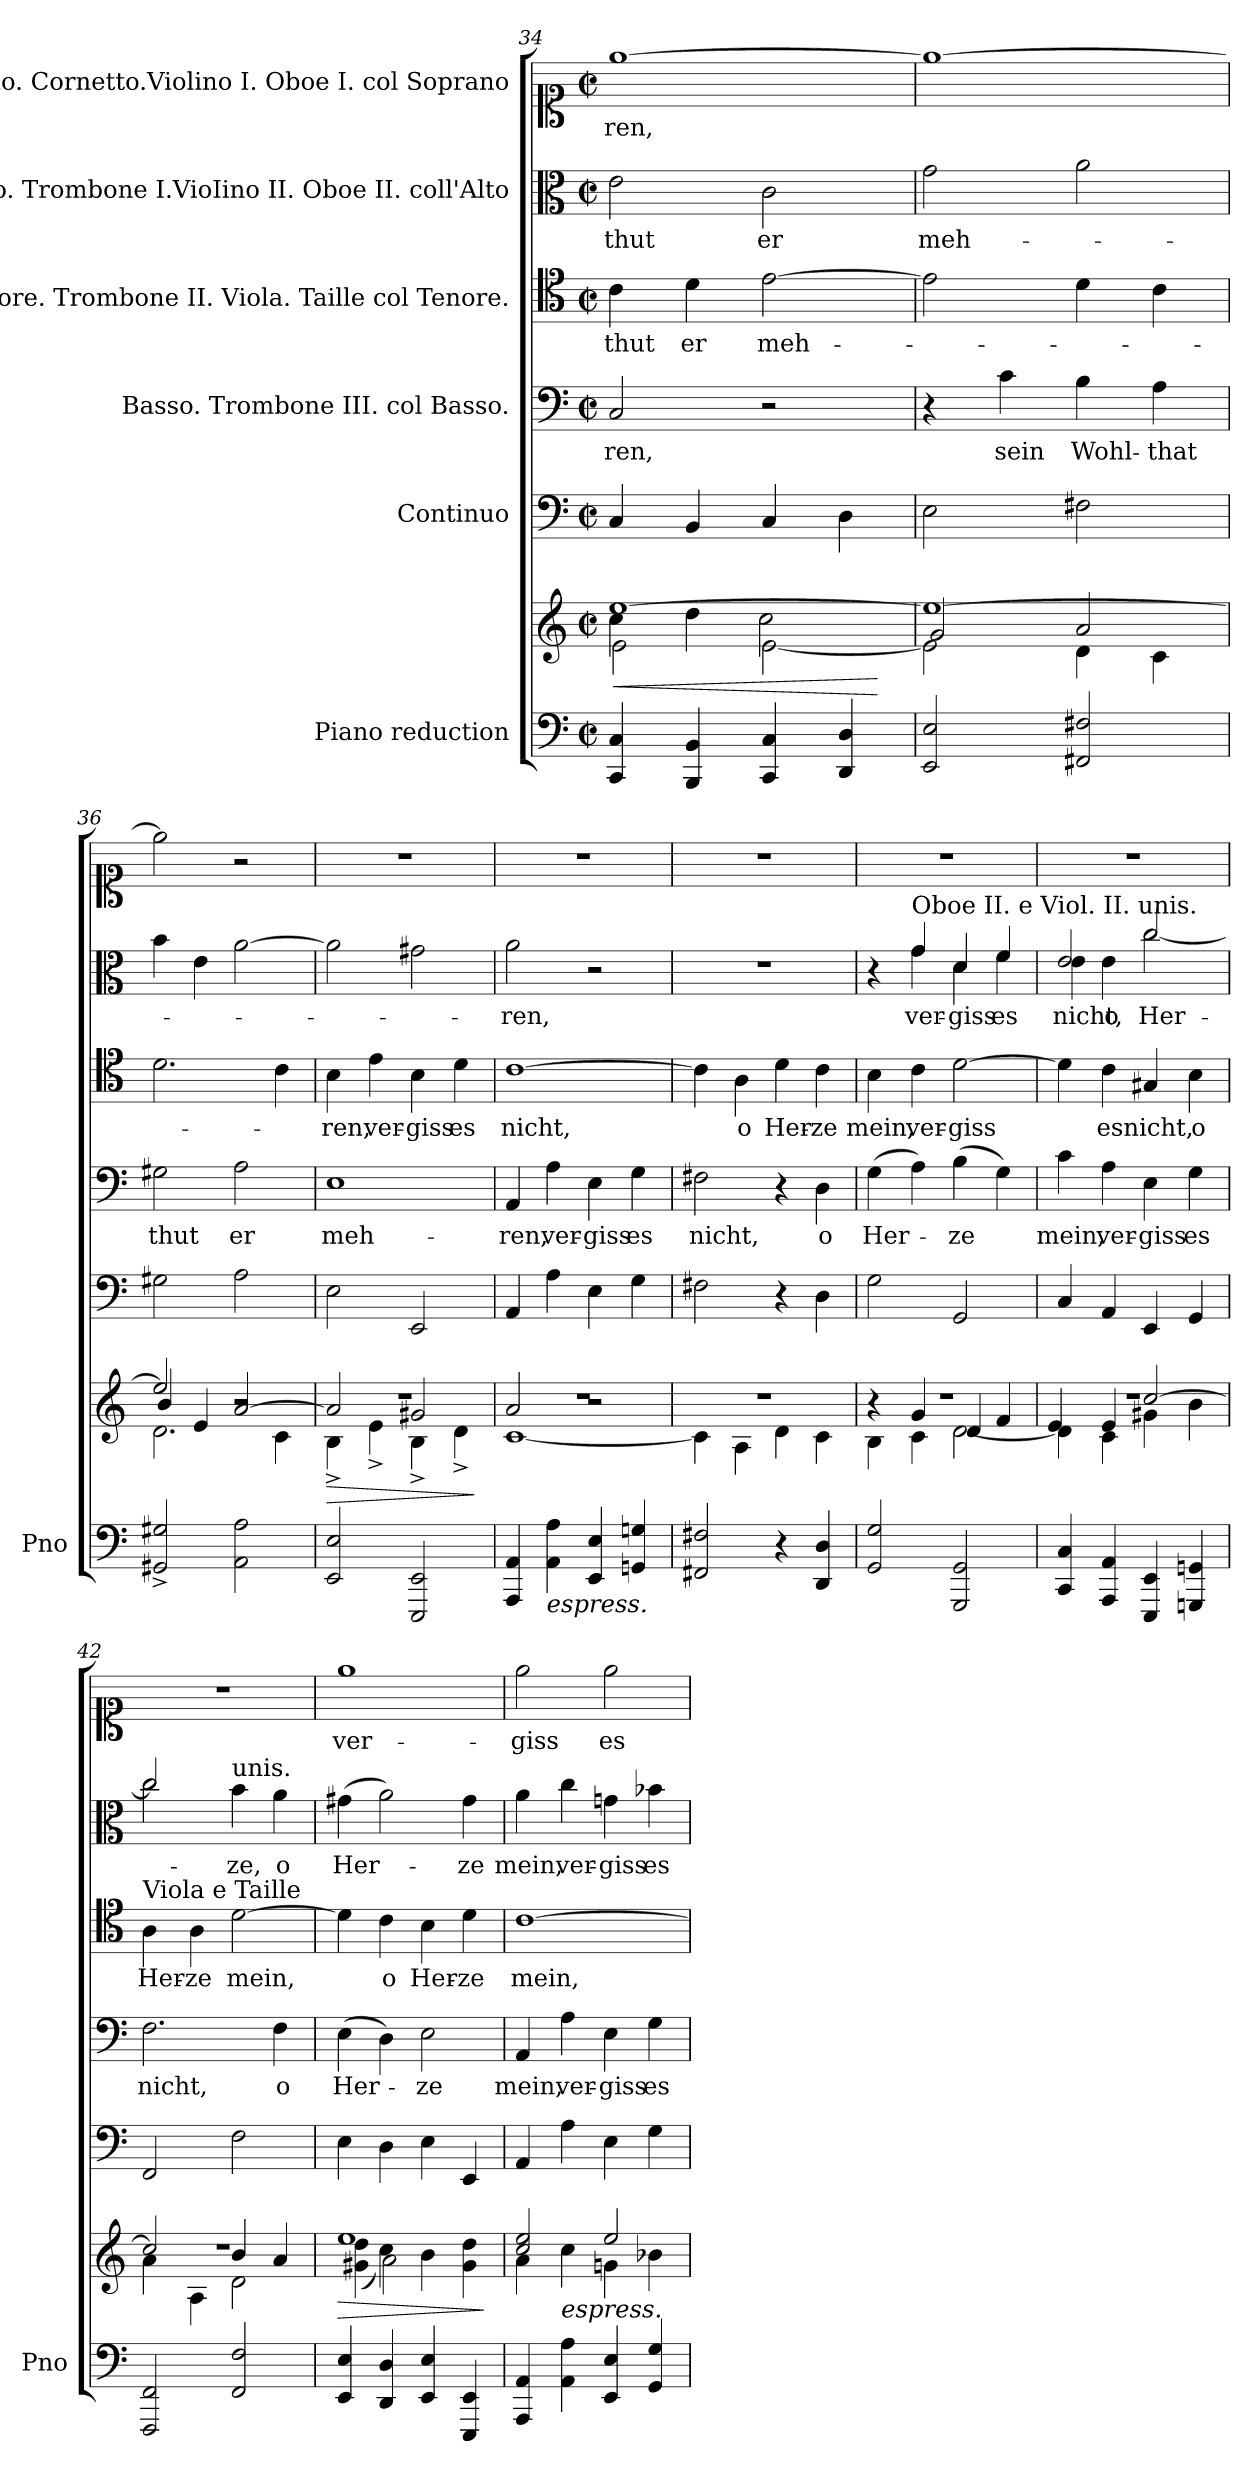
**kern	**kern	**dynam	**kern	**kern	**text	**kern	**text	**kern	**text	**kern	**text
*part6	*part6	*part6	*part5	*part4	*part4	*part3	*part3	*part2	*part2	*part1	*part1
*staff7	*staff6	*staff6/7	*staff5	*staff4	*staff4	*staff3	*staff3	*staff2	*staff2	*staff1	*staff1
*I"Piano reduction	*	*	*I"Continuo	*I"Basso. Trombone III. col Basso.	*	*I"Tenore.  Trombone II. Viola. Taille col Tenore.	*	*I"Alto. Trombone I.VioIino II. Oboe II. coll'Alto	*	*I"Soprano. Cornetto.Violino I. Oboe I. col Soprano	*
*I'Pno	*	*	*	*	*	*	*	*	*	*	*
*clefF4	*clefG2	*	*clefF4	*clefF4	*	*clefC4	*	*clefC3	*	*clefC1	*
*k[]	*k[]	*	*k[]	*k[]	*	*k[]	*	*k[]	*	*k[]	*
*M2/2	*M2/2	*	*M2/2	*M2/2	*	*M2/2	*	*M2/2	*	*M2/2	*
*met(c|)	*met(c|)	*	*met(c|)	*met(c|)	*	*met(c|)	*	*met(c|)	*	*met(c|)	*
=34	=34	=34	=34	=34	=34	=34	=34	=34	=34	=34	=34
!	!	!LO:HP:b	!	!	!LO:LY:b	!	!LO:LY:b	!	!LO:LY:b	!	!LO:LY:b
*	*^	*	*	*	*	*	*	*	*	*	*
*	*	*^	*	*	*	*	*	*	*	*	*	*
4CC/ 4C/	[1ee	4cc\	2e\	<	4C/	2C/	-ren,	4c\	thut	2e\	thut	[1ee	-ren,
!	!	!	!	!	!	!	!	!	!LO:LY:b	!	!	!	!
4BBB/ 4BB/	.	4dd\	.	.	4BB/	.	.	4d\	er	.	.	.	.
!	!	!	!	!	!	!	!	!	!LO:LY:b	!	!LO:LY:b	!	!
4CC/ 4C/	.	[2e\	2cc\	.	4C/	2r	.	[2e\	meh-	2c\	er	.	.
4DD/ 4D/	.	.	.	.	4D\	.	.	.	.	.	.	.	.
*	*v	*v	*v	*	*	*	*	*	*	*	*	*	*
.	.	[	.	.	.	.	.	.	.	.	.
=35	=35	=35	=35	=35	=35	=35	=35	=35	=35	=35	=35
*	*^	*	*	*	*	*	*	*	*	*	*
*	*	*^	*	*	*	*	*	*	*	*	*	*
!	!	!	!	!	!	!	!	!	!	!	!LO:LY:b	!	!
2EE/ 2E/	1ee_	2e\]	2g/	.	2E\	4r	.	2e\]	.	2g\	meh-	1ee_	.
!	!	!	!	!	!	!	!LO:LY:b	!	!	!	!	!	!
.	.	.	.	.	.	4c\	sein	.	.	.	.	.	.
!	!	!	!	!	!	!	!LO:LY:b	!	!	!	!	!	!
2FF#X/ 2F#X/	.	4d\	2a/	.	2F#X\	4B\	Wohl-	4d\	.	2a\	.	.	.
!	!	!	!	!	!	!	!LO:LY:b	!	!	!	!	!	!
.	.	4c\	.	.	.	4A\	-that	4c\	.	.	.	.	.
=36	=36	=36	=36	=36	=36	=36	=36	=36	=36	=36	=36	=36	=36
!	!	!	!	!	!	!	!LO:LY:b	!	!	!	!	!	!
2GG#X/^ 2G#X/^	2ee/]	2.d\	4b/	.	2G#X\	2G#X\	thut	2.d\	.	4b\	.	2ee\]	.
.	.	.	4e/	.	.	.	.	.	.	4e\	.	.	.
!	!	!	!	!	!	!	!LO:LY:b	!	!	!	!	!	!
2AA\ 2A\	2r	.	[2a/	.	2A\	2A\	er	.	.	[2a\	.	2r	.
.	.	4c\	.	.	.	.	.	4c\	.	.	.	.	.
=37	=37	=37	=37	=37	=37	=37	=37	=37	=37	=37	=37	=37	=37
!	!	!	!	!LO:HP:b	!	!	!LO:LY:b	!	!LO:LY:b	!	!	!	!
2EE/ 2E/	1r	4B^\	2a/]	>	2E\	1E	meh-	4B\	-ren,	2a\]	.	1r	.
!	!	!	!	!	!	!	!	!	!LO:LY:b	!	!	!	!
.	.	4e^\	.	.	.	.	.	4e\	ver-	.	.	.	.
!	!	!	!	!	!	!	!	!	!LO:LY:b	!	!	!	!
2EEE/ 2EE/	.	4B^\	2g#X/	.	2EE/	.	.	4B\	-giss	2g#X\	.	.	.
!	!	!	!	!	!	!	!	!	!LO:LY:b	!	!	!	!
.	.	4d^\	.	.	.	.	.	4d\	es	.	.	.	.
*	*v	*v	*v	*	*	*	*	*	*	*	*	*	*
.	.	]	.	.	.	.	.	.	.	.	.
=38	=38	=38	=38	=38	=38	=38	=38	=38	=38	=38	=38
*	*^	*	*	*	*	*	*	*	*	*	*
*	*	*^	*	*	*	*	*	*	*	*	*	*
!	!	!	!	!	!	!	!LO:LY:b	!	!LO:LY:b	!	!LO:LY:b	!	!
4AAA/ 4AA/	1r	[1c	2a/	.	4AA/	4AA/	-ren,	[1c	nicht,	2a\	-ren,	1r	.
!LO:TX:b:i:t=espress.	!	!	!	!	!	!	!	!	!	!	!	!	!
!	!	!	!	!	!	!	!LO:LY:b	!	!	!	!	!	!
4AA\ 4A\	.	.	.	.	4A\	4A\	ver-	.	.	.	.	.	.
!	!	!	!	!	!	!	!LO:LY:b	!	!	!	!	!	!
4EE/ 4E/	.	.	2r	.	4E\	4E\	-giss	.	.	2r	.	.	.
!	!	!	!	!	!	!	!LO:LY:b	!	!	!	!	!	!
4GGn/ 4Gn/	.	.	.	.	4G\	4G\	es	.	.	.	.	.	.
!!LO:LB:g=z
=39	=39	=39	=39	=39	=39	=39	=39	=39	=39	=39	=39	=39	=39
!	!	!	!	!	!	!	!LO:LY:b	!	!	!	!	!	!
2FF#X/ 2F#X/	1r	4c\]	1r	.	2F#X\	2F#X\	nicht,	4c\]	.	1r	.	1r	.
!	!	!	!	!	!	!	!	!	!LO:LY:b	!	!	!	!
.	.	4A\	.	.	.	.	.	4A\	o	.	.	.	.
!	!	!	!	!	!	!	!	!	!LO:LY:b	!	!	!	!
4r	.	4d\	.	.	4r	4r	.	4d\	Her-	.	.	.	.
!	!	!	!	!	!	!	!LO:LY:b	!	!LO:LY:b	!	!	!	!
4DD/ 4D/	.	4c\	.	.	4D\	4D\	o	4c\	-ze	.	.	.	.
=40	=40	=40	=40	=40	=40	=40	=40	=40	=40	=40	=40	=40	=40
!	!	!	!	!	!	!	!LO:LY:b	!	!LO:LY:b	!	!	!	!
*	*	*	*	*	*	*	*	*	*	*^	*	*	*
2GG/ 2G/	1r	4B\	4r	.	2G\	(4G\	Her-	4B\	mein,	4r	4ryy	.	1r	.
!	!	!	!	!	!	!	!	!	!	!LO:TX:a:t=Oboe II. e Viol. II. unis.	!	!	!	!
!	!	!	!	!	!	!	!	!	!LO:LY:b	!	!	!LO:LY:b	!	!
.	.	4c\	4g/	.	.	4A\)	.	4c\	ver-	4g/	4g\	ver-	.	.
!	!	!	!	!	!	!	!LO:LY:b	!	!LO:LY:b	!	!	!LO:LY:b	!	!
2GGG/ 2GG/	.	[2d\	4d/	.	2GG/	(4B\	-ze	[2d\	-giss	4d/	4d\	-giss	.	.
!	!	!	!	!	!	!	!	!	!	!	!	!LO:LY:b	!	!
.	.	.	4f/	.	.	4G\)	.	.	.	4f/	4f\	es	.	.
=41	=41	=41	=41	=41	=41	=41	=41	=41	=41	=41	=41	=41	=41	=41
!	!	!	!	!	!	!	!LO:LY:b	!	!	!	!	!LO:LY:b	!	!
4CC/ 4C/	1r	4d\]	4e/	.	4C/	4c\	mein,	4d\]	.	2e/	4e\	nicht,	1r	.
!	!	!	!	!	!	!	!LO:LY:b	!	!LO:LY:b	!	!	!LO:LY:b	!	!
4AAA/ 4AA/	.	4c\	4e/	.	4AA/	4A\	ver-	4c\	es	.	4e\	o	.	.
!	!	!	!	!	!	!	!LO:LY:b	!	!LO:LY:b	!	!	!LO:LY:b	!	!
4EEE/ 4EE/	.	4g#X\	[2cc/	.	4EE/	4E\	-giss	4G#X/	nicht,	2cc/	[>2cc\	Her-	.	.
!	!	!	!	!	!	!	!LO:LY:b	!	!LO:LY:b	!	!	!	!	!
4GGGn/ 4GGn/	.	4b\	.	.	4GG/	4G\	es	4B\	o	.	.	.	.	.
=42	=42	=42	=42	=42	=42	=42	=42	=42	=42	=42	=42	=42	=42	=42
!	!	!	!	!	!	!	!	!LO:TX:a:t=Viola e Taille	!	!	!	!	!	!
!	!	!	!	!	!	!	!LO:LY:b	!	!LO:LY:b	!	!	!	!	!
2FFF/ 2FF/	1r	4a\	2cc/]	.	2FF/	2.F\	nicht,	4A\	Her-	2cc/	2cc\]	.	1r	.
!	!	!	!	!	!	!	!	!	!LO:LY:b	!	!	!	!	!
.	.	4A\	.	.	.	.	.	4A\	-ze	.	.	.	.	.
!	!	!	!	!	!	!	!	!	!	!LO:TX:a:t=unis.	!	!	!	!
!	!	!	!	!	!	!	!	!	!LO:LY:b	!	!	!LO:LY:b	!	!
2FF/ 2F/	.	2d\	4b/	.	2F\	.	.	[2d\	mein,	4b\	2ryy	ze,	.	.
!	!	!	!	!	!	!	!LO:LY:b	!	!	!	!	!LO:LY:b	!	!
.	.	.	4a/	.	.	4F\	o	.	.	4a\	.	o	.	.
*	*	*	*	*	*	*	*	*	*	*v	*v	*	*	*
=43	=43	=43	=43	=43	=43	=43	=43	=43	=43	=43	=43	=43	=43
!	!	!	!	!LO:HP:b	!	!	!LO:LY:b	!	!	!	!LO:LY:b	!	!LO:LY:b
4EE/ 4E/	1ee	(4g#X\ 4dd\	4ryy	>	4E\	(4E\	Her-	4d\]	.	(4g#X\	Her-	1ee	ver-
!	!	!	!	!	!	!	!	!	!LO:LY:b	!	!	!	!
4DD/ 4D/	.	4cc\)	2a\	.	4D\	4D\)	.	4c\	o	2a\)	.	.	.
!	!	!	!	!	!	!	!LO:LY:b	!	!LO:LY:b	!	!	!	!
4EE/ 4E/	.	4b\	.	.	4E\	2E\	ze	4B\	Her-	.	.	.	.
!	!	!	!	!	!	!	!	!	!LO:LY:b	!	!LO:LY:b	!	!
4EEE/ 4EE/	.	4g#\ 4dd\	4ryy	.	4EE/	.	.	4d\	-ze	4g#\	ze	.	.
*	*v	*v	*v	*	*	*	*	*	*	*	*	*	*
.	.	]	.	.	.	.	.	.	.	.	.
=44	=44	=44	=44	=44	=44	=44	=44	=44	=44	=44	=44
*	*^	*	*	*	*	*	*	*	*	*	*
!	!	!	!	!	!	!LO:LY:b	!	!LO:LY:b	!	!LO:LY:b	!	!LO:LY:b
4AAA/ 4AA/	2cc/ 2ee/	4a\	.	4AA/	4AA/	mein,	[1c	mein,	4a\	mein,	2ee\	-giss
!	!	!LO:TX:b:i:t=espress.	!	!	!	!	!	!	!	!	!	!
!	!	!	!	!	!	!LO:LY:b	!	!	!	!LO:LY:b	!	!
4AA\ 4A\	.	4cc\	.	4A\	4A\	ver-	.	.	4cc\	ver-	.	.
!	!	!	!	!	!	!LO:LY:b	!	!	!	!LO:LY:b	!	!LO:LY:b
4EE/ 4E/	2ee/	4gn\	.	4E\	4E\	-giss	.	.	4gn\	-giss	2ee\	es
!	!	!	!	!	!	!LO:LY:b	!	!	!	!LO:LY:b	!	!
4GG/ 4G/	.	4b-X\	.	4G\	4G\	es	.	.	4b-X\	es	.	.
*	*v	*v	*	*	*	*	*	*	*	*	*	*
=	=	=	=	=	=	=	=	=	=	=	=
*-	*-	*-	*-	*-	*-	*-	*-	*-	*-	*-	*-
